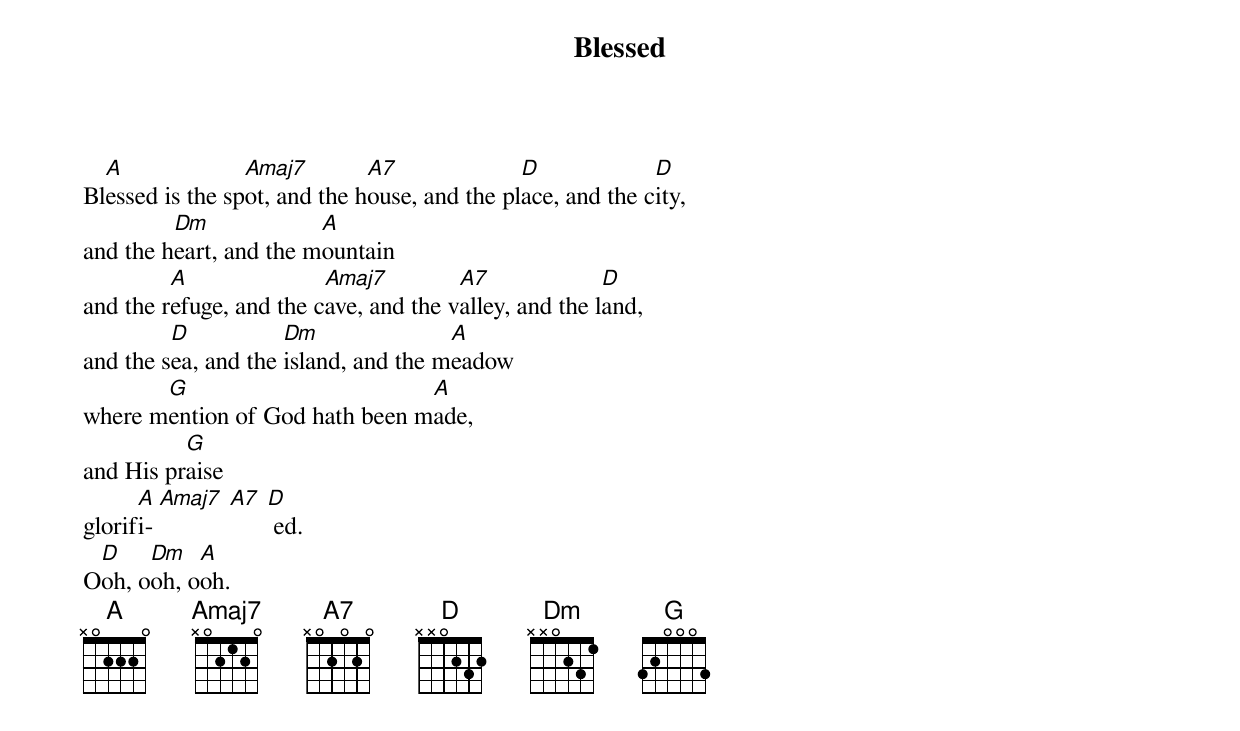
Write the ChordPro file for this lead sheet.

{title: Blessed}
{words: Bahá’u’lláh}
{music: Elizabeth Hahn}

Bl[A]essed is the sp[Amaj7]ot, and the h[A7]ouse, and the pl[D]ace, and the c[D]ity,
and the h[Dm]eart, and the m[A]ountain
and the r[A]efuge, and the c[Amaj7]ave, and the v[A7]alley, and the l[D]and,
and the s[D]ea, and the [Dm]island, and the m[A]eadow
where m[G]ention of God hath been m[A]ade,
and His pr[G]aise
glorif[A]i- [Amaj7] [A7] [D] ed.
O[D]oh, o[Dm]oh, o[A]oh.
